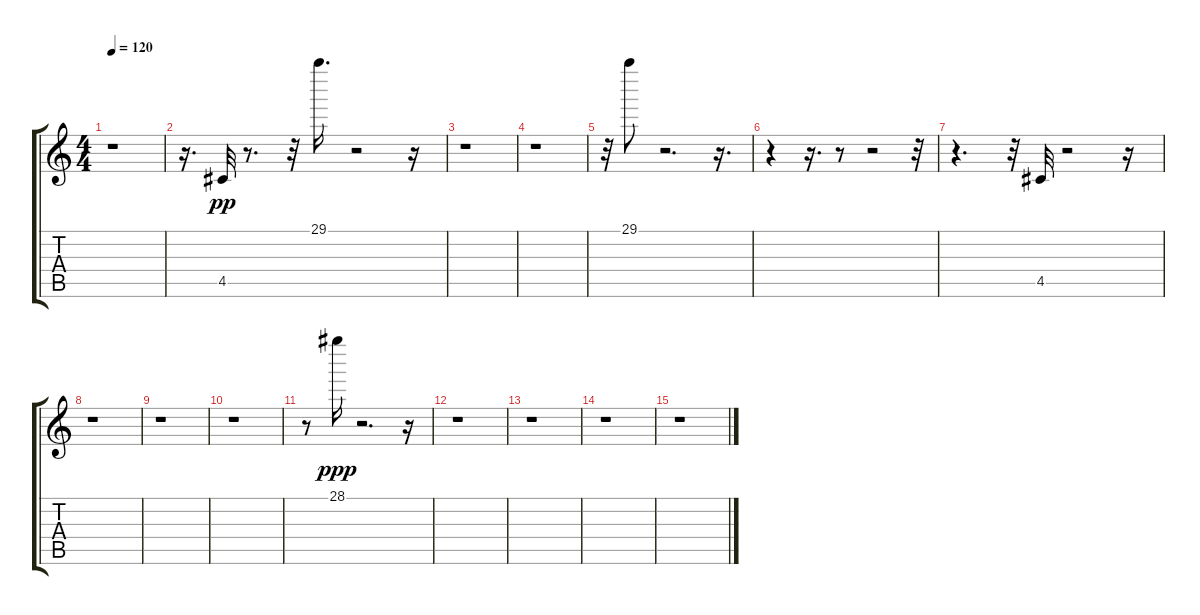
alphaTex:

\track "" {instrument acousticguitarsteel}
\staff {score tabs}
\tuning (E4 B3 G3 D3 A2 E2) {hide}
\ts (4 4)
\tempo 120
\clef g2
\ks c
r.1{dy pp} |
r.16{d} 4.5.32 r.8{d} r.32 29.1.16{d} r.2 r.16 |
r.1 |
r.1 |
r.32 29.1.8 r.2{d} r.16{d} |
r.4 r.16{d} r.8 r.2 r.32 |
r.4{d} r.32 4.5.32 r.2 r.16 |
r.1 |
r.1 |
r.1 |
r.8 28.1.16{dy ppp} r.2{d} r.16 |
r.1 |
r.1 |
r.1 |
r.1
